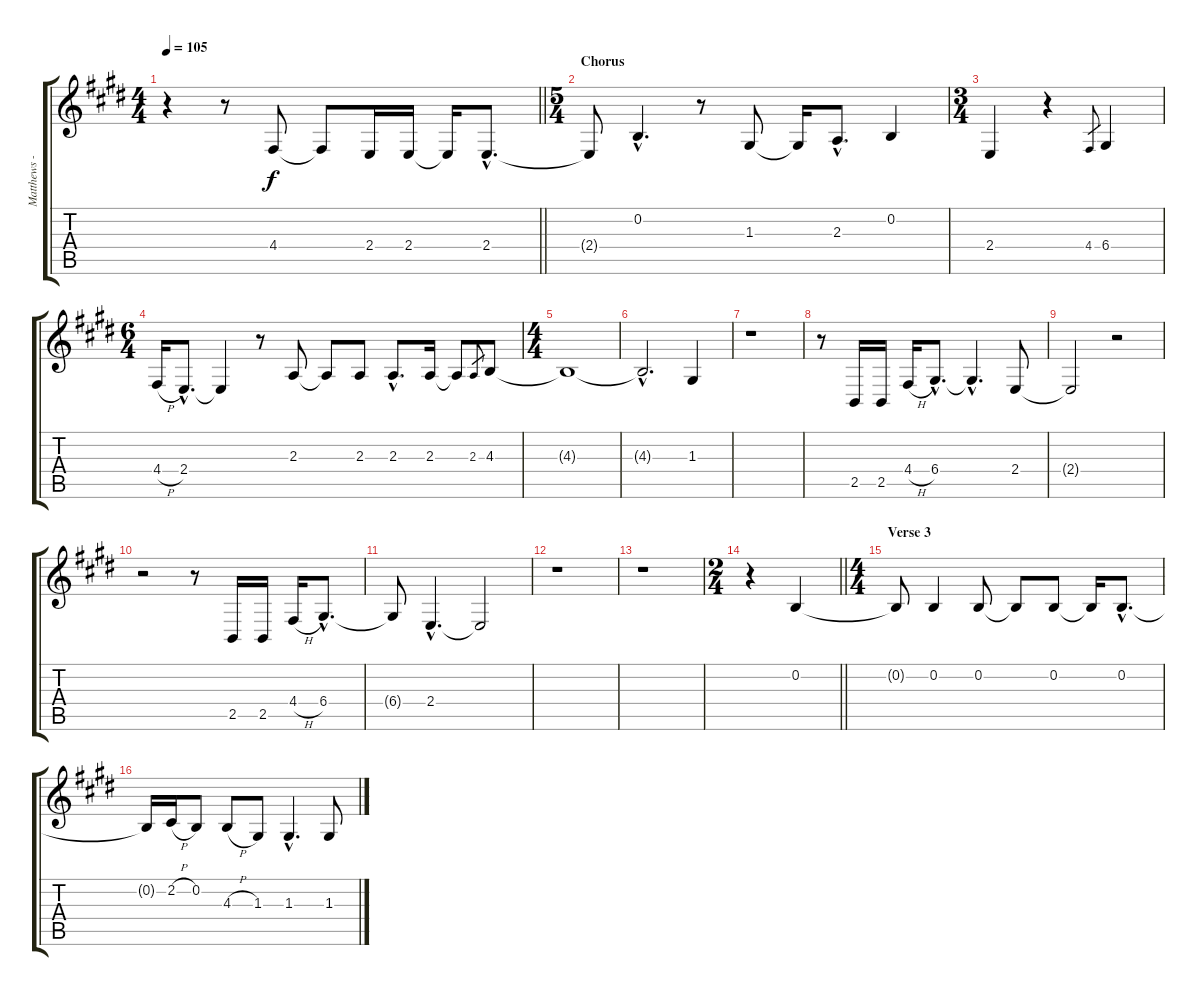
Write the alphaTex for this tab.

\track ("Matthews - Vocals" "Matthews -") {instrument lead2sawtooth}
\staff {score tabs}
\tuning (E4 B3 G3 D3 A2 E2) {hide}
\ts (4 4)
\tempo 105
\clef g2
\barLineRight lightlight
\ks c#minor
r.4{dy f} r.8 4.4.8 4.4{t}.8 2.4.16 2.4.16 2.4{t}.16 2.4{hac}.8{d} |
\ts (5 4)
\section ("" "Chorus")
2.4{t}.8 0.2{hac}.4{d} r.8 1.3.8 1.3{t}.16 2.3{hac}.8{d} 0.2.4 |
\ts (3 4)
2.4.4 r.4 4.4.8{gr} 6.4.4 |
\ts (6 4)
4.4{h}.16 2.4{hac}.8{d} 2.4{t}.4 r.8 2.3.8 2.3{t}.8 2.3.8 2.3{hac}.8{d} 2.3.16 2.3{t}.8 2.3.8{gr} 4.3.8 |
\ts (4 4)
4.3{t}.1 |
4.3{hac t}.2{d} 1.3.4 |
r.1 |
r.8 2.5.16 2.5.16 4.4{h}.16 6.4{hac}.8{d} 6.4{hac t}.4{d} 2.4.8 |
2.4{t}.2 r.2 |
r.2 r.8 2.5.16 2.5.16 4.4{h}.16 6.4{hac}.8{d} |
6.4{t}.8 2.4{hac}.4{d} 2.4{t}.2 |
r.1 |
r.1 |
\ts (2 4)
\barLineRight lightlight
r.4 0.2.4 |
\ts (4 4)
\section ("" "Verse 3")
0.2{t}.8 0.2.4 0.2.8 0.2{t}.8 0.2.8 0.2{t}.16 0.2{hac}.8{d} |
0.2{t}.16 2.2{h}.16 0.2.8 4.3{h}.8 1.3.8 1.3{hac}.4{d} 1.3.8
